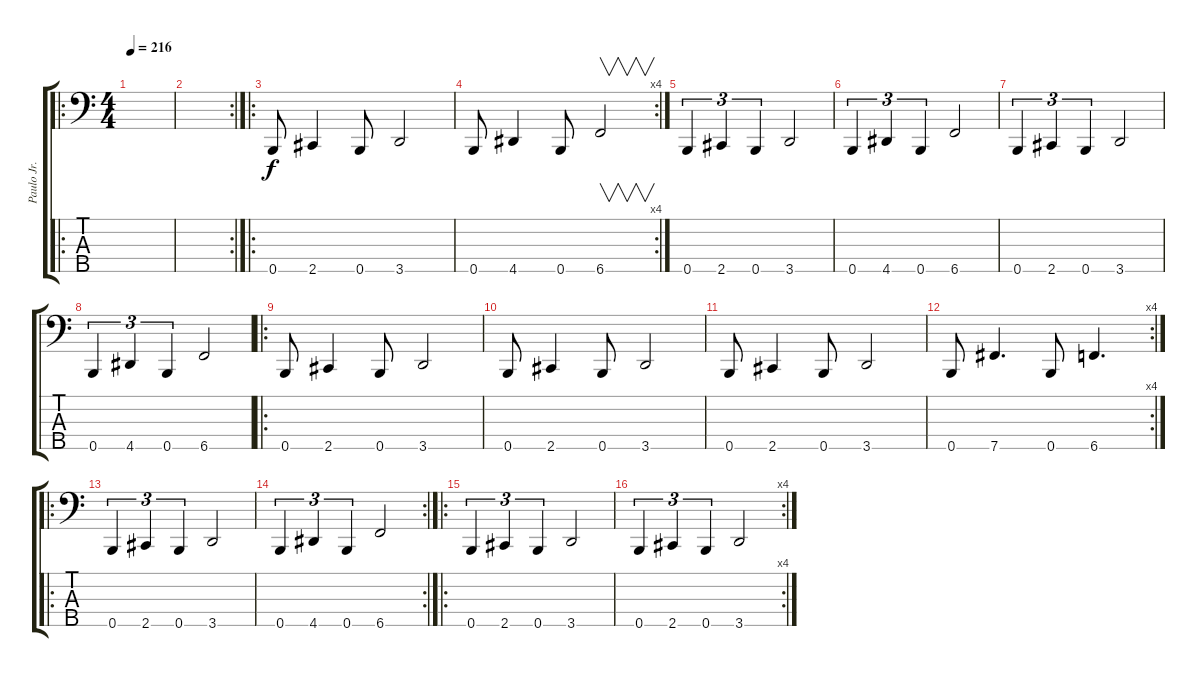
\track ("Paulo Jr." "Paulo Jr.") {instrument electricbasspick}
\staff {score tabs}
\tuning (G2 D2 A1 E1 B0) {hide}
\ro
\ts (4 4)
\tempo 216
\clef f4
\ks c
|
\rc 2
|
\ro
0.5.8 2.5.4 0.5.8 3.5.2 |
\rc 4
0.5.8 4.5.4 0.5.8 6.5.2{v} |
0.5.4{tu (3 2)} 2.5.4{tu (3 2)} 0.5.4{tu (3 2)} 3.5.2 |
0.5.4{tu (3 2)} 4.5.4{tu (3 2)} 0.5.4{tu (3 2)} 6.5.2 |
0.5.4{tu (3 2)} 2.5.4{tu (3 2)} 0.5.4{tu (3 2)} 3.5.2 |
0.5.4{tu (3 2)} 4.5.4{tu (3 2)} 0.5.4{tu (3 2)} 6.5.2 |
\ro
0.5.8 2.5.4 0.5.8 3.5.2 |
0.5.8 2.5.4 0.5.8 3.5.2 |
0.5.8 2.5.4 0.5.8 3.5.2 |
\rc 4
0.5.8 7.5.4{d} 0.5.8 6.5.4{d} |
\ro
0.5.4{tu (3 2)} 2.5.4{tu (3 2)} 0.5.4{tu (3 2)} 3.5.2 |
\rc 2
0.5.4{tu (3 2)} 4.5.4{tu (3 2)} 0.5.4{tu (3 2)} 6.5.2 |
\ro
0.5.4{tu (3 2)} 2.5.4{tu (3 2)} 0.5.4{tu (3 2)} 3.5.2 |
\rc 4
0.5.4{tu (3 2)} 2.5.4{tu (3 2)} 0.5.4{tu (3 2)} 3.5.2
